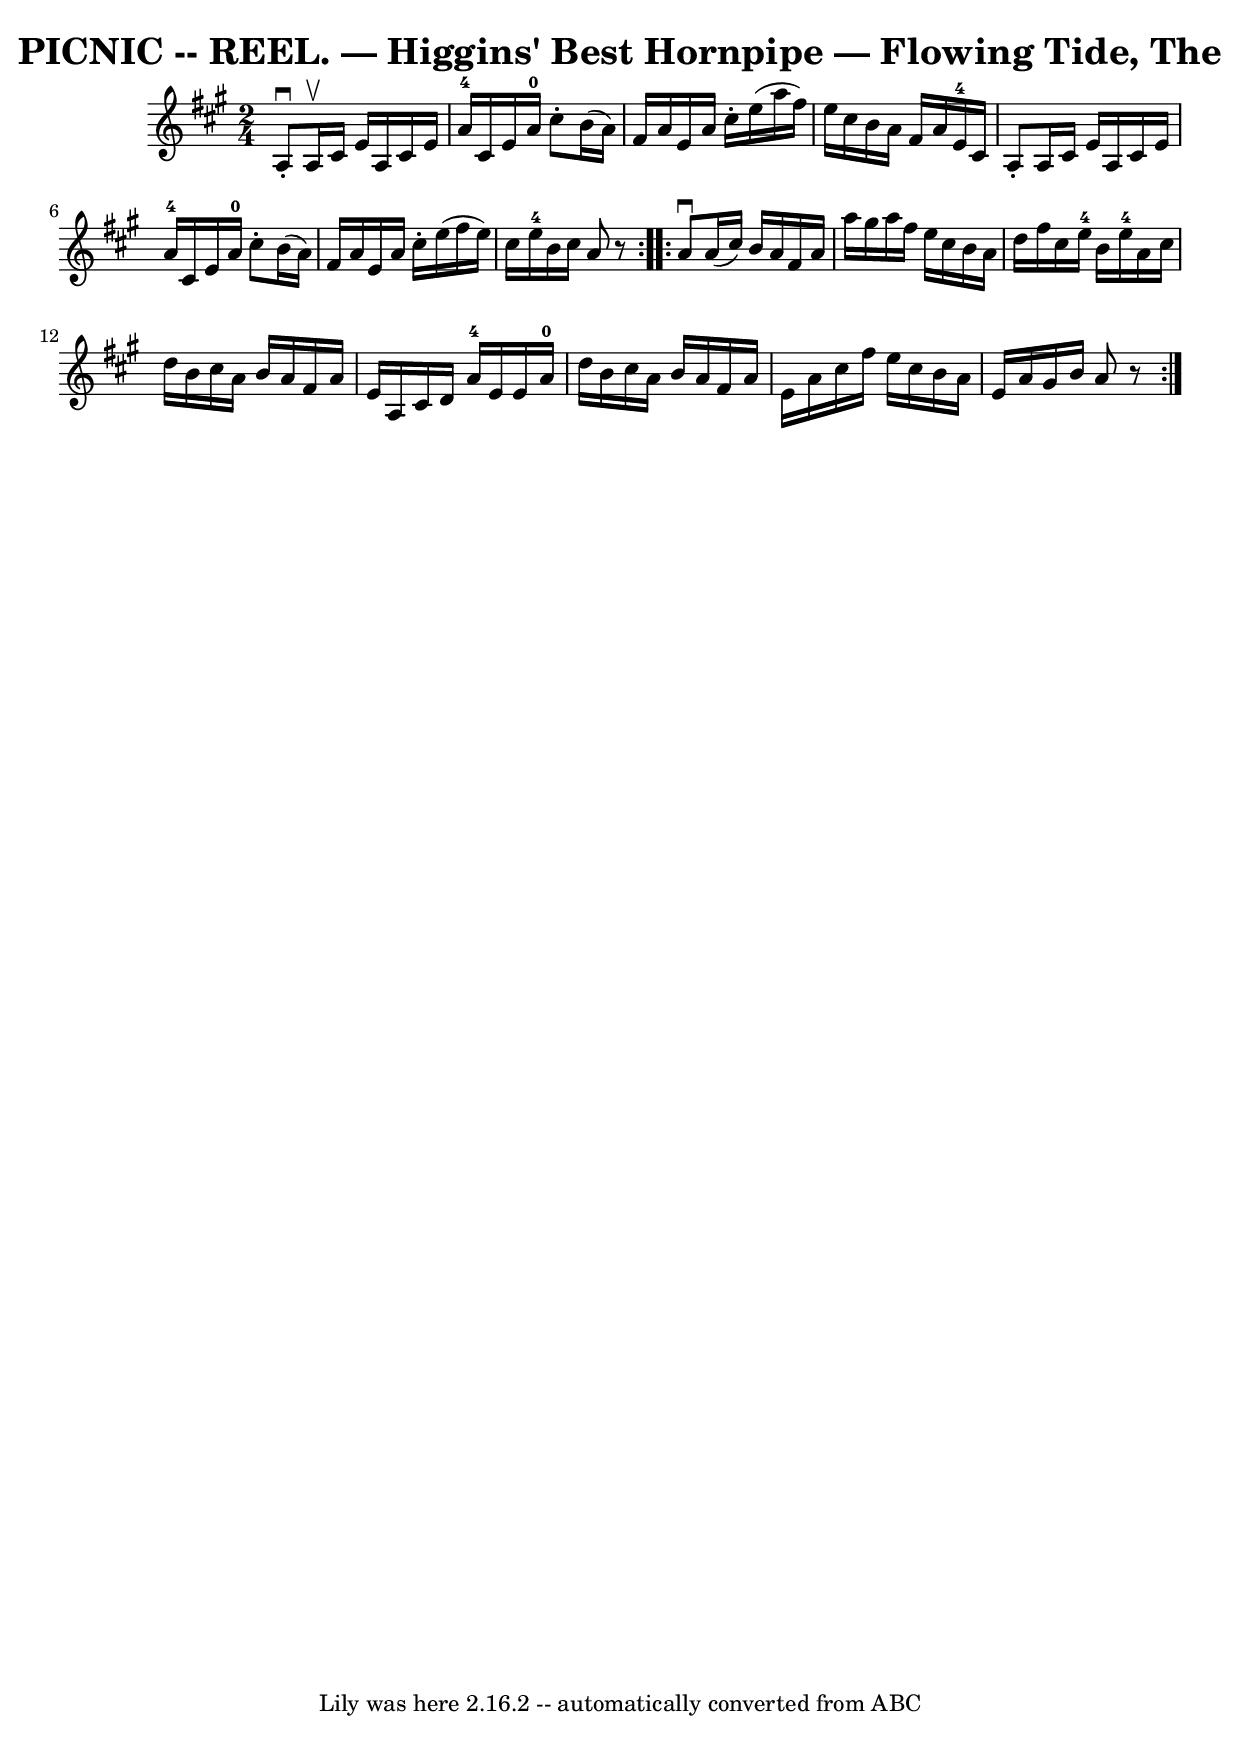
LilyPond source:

\version "2.16.2"
\include "Mammoth.ily"
\header {
  %% book = "Coles 43.8"
  crossRefNumber = "1"
  footnotes = ""
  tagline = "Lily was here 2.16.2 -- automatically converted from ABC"
  title = "PICNIC -- REEL. — Higgins' Best Hornpipe — Flowing Tide, The"

}
voicedefault =  {



  \repeat volta 2 {

    \time 2/4 
    \key a \major a8^\downbow-. a16^\upbow cis'16 e'16 a16  
    cis'16 e'16  |
    a'16-4 cis'16 e'16 a'16-0 cis''8 
    -. b'16 (a'16) |
    fis'16 a'16 e'16 a'16 cis''16 -.  
    e''16 (a''16 fis''16) |
    e''16 cis''16 b'16 a'16    
    fis'16 a'16 e'16-4 cis'16  |
    a8 -. a16 cis'16    
    e'16 a16 cis'16 e'16  |
    a'16-4 cis'16 e'16 a'16 
    -0 cis''8 -. b'16 (a'16) |
    fis'16 a'16 e'16 a'16  
    cis''16 -. e''16 (fis''16 e''16) |
    cis''16 e''16-4  
    b'16 cis''16 a'8    r8 
  }     
  \repeat volta 2 {
    a'8^\downbow a'16 (
    cis''16) b'16 a'16 fis'16 a'16  |
    a''16 gis''16    
    a''16 fis''16 e''16 cis''16 b'16 a'16  |
    d''16    
    fis''16 cis''16 e''16-4 b'16 e''16-4 a'16 cis''16  
    |
    d''16 b'16 cis''16 a'16 b'16 a'16 fis'16 a'16  
    |
    e'16 a16 cis'16 d'16 a'16-4 e'16 e'16    
    a'16-0 |
    d''16 b'16 cis''16 a'16 b'16 a'16 fis'16 
    a'16  |
    e'16 a'16 cis''16 fis''16 e''16 cis''16    
    b'16 a'16  |
    e'16 a'16 gis'16 b'16 a'8    r8 
  }   

}

\score{
  <<

    \context Staff="default"
    {
      \voicedefault 
      
    }

  >>
  \layout {
    
  }
  \midi {
  }

}
